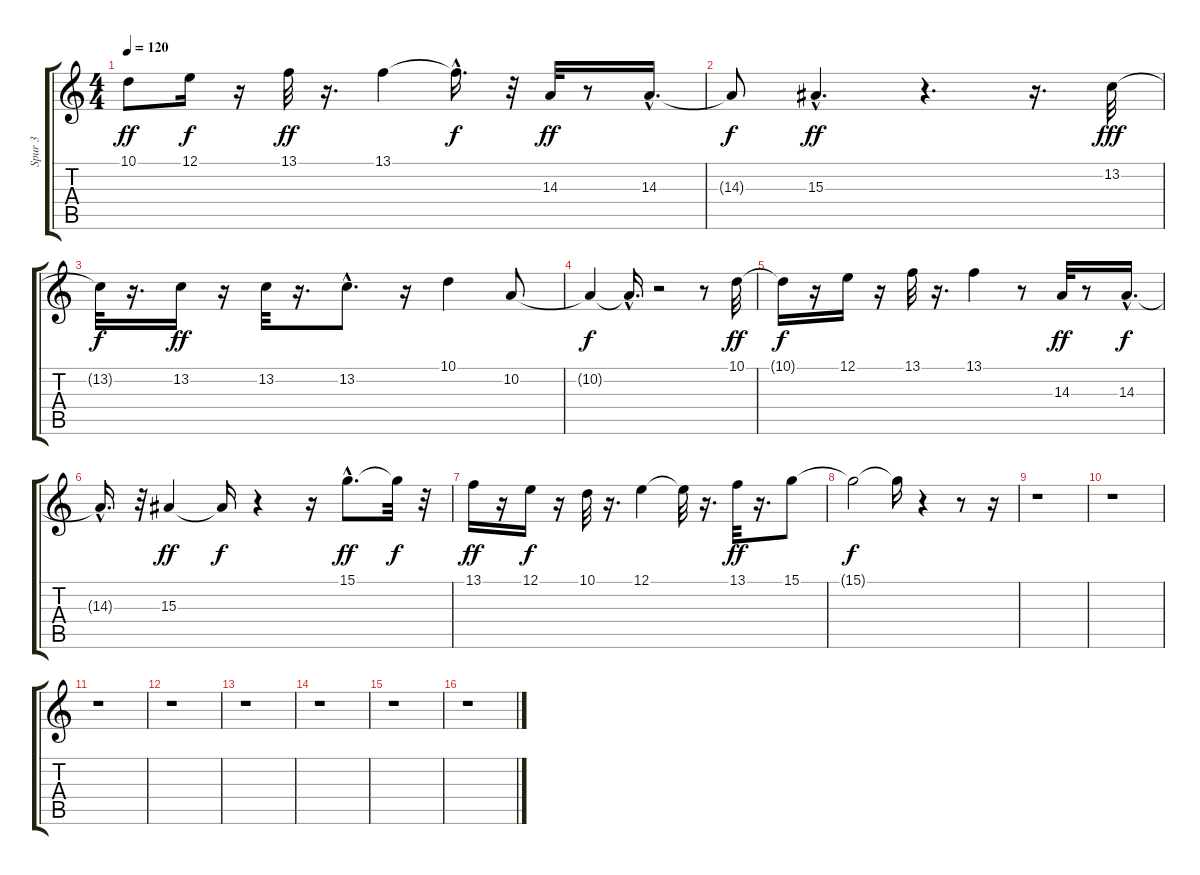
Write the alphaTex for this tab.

\track ("Spur 3" "Spur 3") {instrument synthbrass2}
\staff {score tabs}
\tuning (E4 B3 G3 D3 A2 E2) {hide}
\ts (4 4)
\tempo 120
\clef g2
\ks c
10.1.8{dy ff} 12.1.16{dy f} r.16 13.1.32{dy ff} r.16{d} 13.1.4 13.1{hac t}.16{d dy f} r.32 14.3.32{dy ff} r.8 14.3{hac}.16{d} |
14.3{t}.8{dy f} 15.3{hac}.4{d dy ff} r.4{d} r.16{d} 13.2.32{dy fff} |
13.2{t}.32{dy f} r.16{d} 13.2.16{dy ff} r.16 13.2.32 r.16{d} 13.2{hac}.8{d} r.16 10.1.4 10.2.8 |
10.2{t}.4{dy f} 10.2{hac t}.16{d} r.2 r.8 10.1.32{dy ff} |
10.1{t}.16{dy f} r.16 12.1.16 r.16 13.1.32 r.16{d} 13.1.4 r.8 14.3.32{dy ff} r.8 14.3{hac}.16{d dy f} |
14.3{hac t}.16{d} r.32 15.3.4{dy ff} 15.3{t}.16{dy f} r.4 r.16 15.1{hac}.8{d dy ff} 15.1{t}.32{dy f} r.32 |
13.1.16{dy ff} r.16 12.1.16{dy f} r.16 10.1.32 r.16{d} 12.1.4 12.1{t}.32 r.16{d} 13.1.32{dy ff} r.16{d} 15.1.8 |
15.1{t}.2{dy f} 15.1{t}.16 r.4 r.8 r.16 |
r.1 |
r.1 |
r.1 |
r.1 |
r.1 |
r.1 |
r.1 |
r.1
